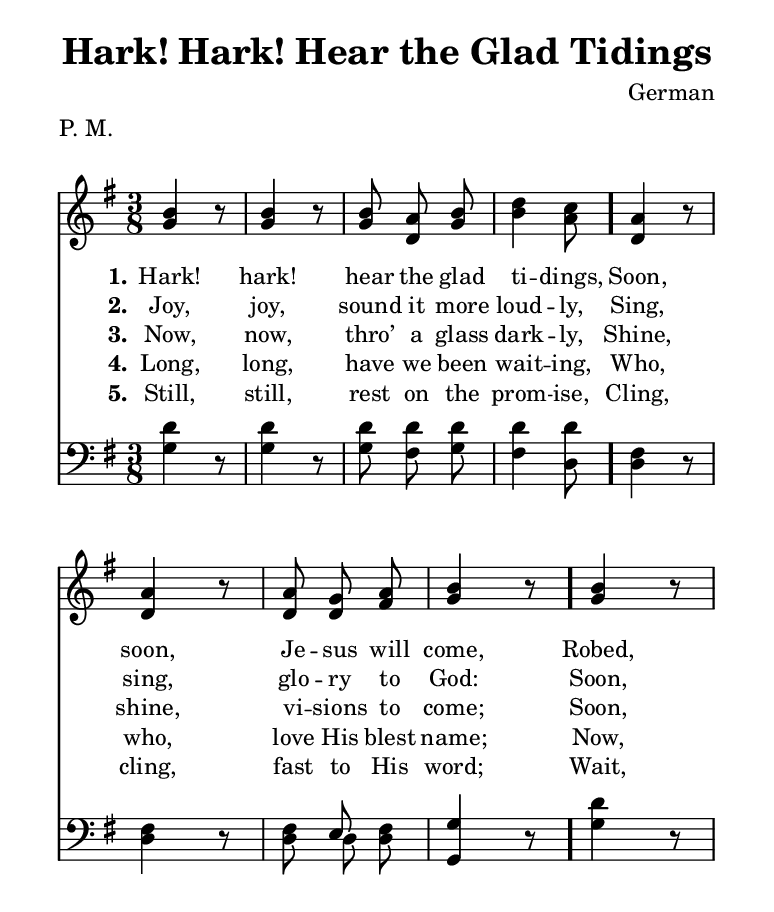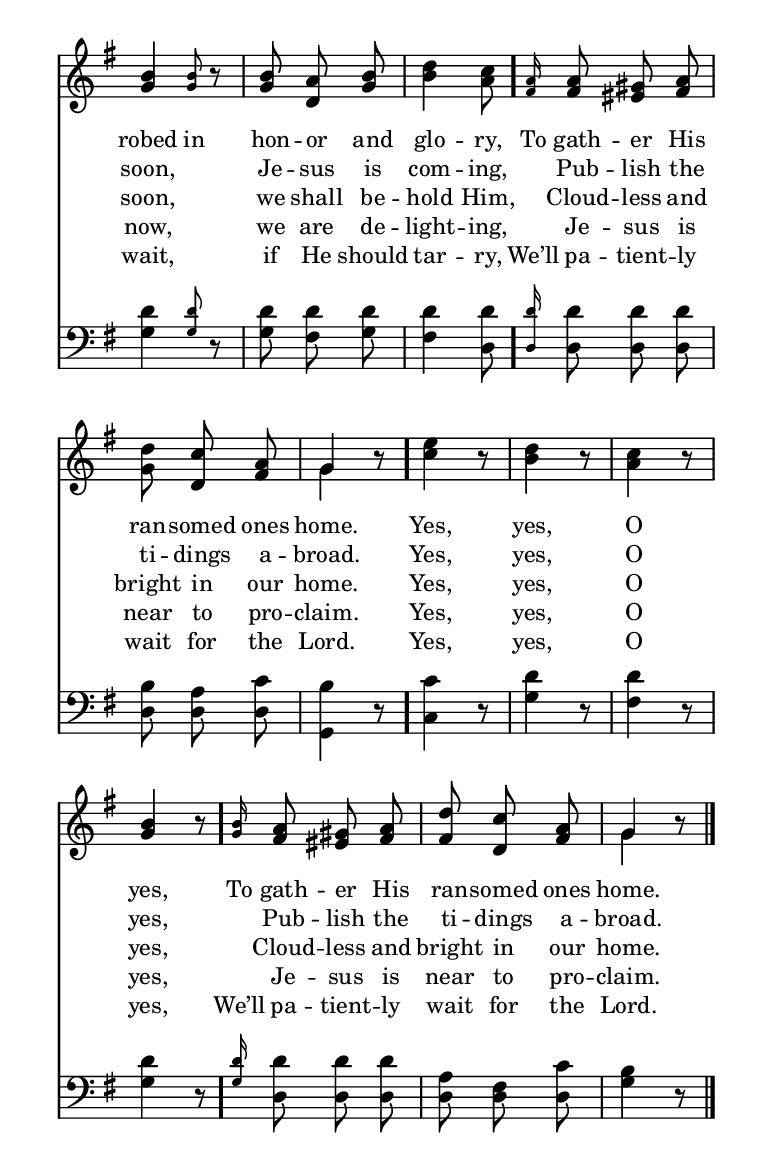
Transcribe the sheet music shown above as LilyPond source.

\include "common/global.ily"
\paper {
  \include "common/paper.ily"
  ragged-bottom = ##t
  ragged-last-bottom = ##t
  systems-per-page = #(cond (is-eogsized 3) (#t #f))
  page-count = ##f
}

\header{
  hymnnumber = "52"
  title = "Hark! Hark! Hear the Glad Tidings"
  tunename = ""
  meter = "P. M."
  poet = ""
  composer = "German"
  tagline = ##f
}

% for fermata in MIDI
ta = { \tempo 4=70 }
tb = { \tempo 4=35 }

patternAA = { c4 c8 | c4 c8 | c8 c8 c8 | c4 c8 }
patternAB = { c4 c8 | c4 c8 | c8 c8 c8 | c4 c8 }
patternAC = { c4 c8 | c4 \grace c8 c8 | c8 c8 c8 | c4 c8 }
patternBA = { \grace c16 c8 c8 c8 | c8 c8 c8 | c4 c8 }
patternCA = { c4 c8 | c4 c8 | c4 c8 | c4 c8 }

global = {
  \include "common/overrides.ily"
  \override Staff.TimeSignature.style = #'numbered
  \time 3/8
  \override Score.MetronomeMark.transparent = ##t % hide all fermata changes too
  \ta
  \key g \major
  \autoBeamOff
}

notesSoprano = {
\global
\relative c'' {

  \changePitch \patternAA { b r | b r | b a b | d c }
  \changePitch \patternAB { a r | a r | a g a | b r }
  \changePitch \patternAC { b r | b b r | b a b | d c }
  \changePitch \patternBA { a a gis a | d c a | g r }
  \changePitch \patternCA { e' r | d r | c r | b r }
  \changePitch \patternBA { b a gis a | d c a | g r }

  \bar "|."

}
}

notesAlto = {
\global
\relative e' {

  \changePitch \patternAA { g r | g r | g d g | b a }
  \changePitch \patternAB { d, r | d r | d d fis | g r }
  \changePitch \patternAC { g r | g g r | g d g | b a }
  \changePitch \patternBA { fis fis eis fis | g d fis | g r }
  \changePitch \patternCA { c r | b r | a r | g r }
  \changePitch \patternBA { g fis eis fis | fis d fis | g r }

}
}

notesTenor = {
\global
\relative a {

  \changePitch \patternAA { d r | d r | d d d | d d }
  \changePitch \patternAB { fis, r | fis r | fis e fis | g r }
  \changePitch \patternAC { d' r | d d r | d d d | d d }
  \changePitch \patternBA { d d d d | b a c | b r }
  \changePitch \patternCA { c r | d r | d r | d r }
  \changePitch \patternBA { d d d d | a fis c' | b r }

}
}

notesBass = {
\global
\relative f {

  \changePitch \patternAA { g r | g r | g fis g | fis d }
  \changePitch \patternAB { d r | d r | d d d | g, r }
  \changePitch \patternAC { g' r | g g r | g fis g | fis d }
  \changePitch \patternBA { d d d d | d d d | g, r }
  \changePitch \patternCA { c r | g' r | fis r | g r }
  \changePitch \patternBA { g d d d | d d d | g r }

}
}

wordsA = \lyricmode {
\set stanza = "1."

Hark! hark! hear the glad ti -- dings, \bar "."
Soon, soon, Je -- sus will come, %{HIDE>%} \set includeGraceNotes = ##t %{<HIDE%} \bar "."
Robed, robed in hon -- or and glo -- ry, \bar "."
To gath -- er His ran -- somed ones home. \bar "."
Yes, yes, O yes, \bar "."
To gath -- er His ran -- somed ones home.  %{HIDE>%} \set includeGraceNotes = ##f %{<HIDE%} \bar "."

}

wordsB = \lyricmode {
\set stanza = "2."

Joy, joy, sound it more loud -- ly,
Sing, sing, glo -- ry to God:
Soon, soon, Je -- sus is com -- ing,
Pub -- lish the ti -- dings a -- broad.
Yes, yes, O yes,
Pub -- lish the ti -- dings a -- broad.

}

wordsC = \lyricmode {
\set stanza = "3."

Now, now, thro’ a glass dark -- ly,
Shine, shine, vi -- sions to come;
Soon, soon, we shall be -- hold Him,
Cloud -- less and bright in our home.
Yes, yes, O yes,
Cloud -- less and bright in our home.

}

wordsD = \lyricmode {
\set stanza = "4."

Long, long, have we been wait -- ing,
Who, who, love His blest name;
Now, now, we are de -- light -- ing,
Je -- sus is near to pro -- claim.
Yes, yes, O yes,
Je -- sus is near to pro -- claim.

}

wordsE = \lyricmode {
\set stanza = "5."

Still, still, rest on the prom -- ise,
Cling, cling, fast to His word;
Wait, wait, if He should %{HIDE>%} \set includeGraceNotes = ##t %{<HIDE%} tar -- ry,
We’ll pa -- tient -- ly wait for the Lord.
Yes, yes, O yes,
We’ll pa -- tient -- ly wait for the Lord. %{HIDE>%} \set includeGraceNotes = ##f %{<HIDE%}

}

\score {
  \context ChoirStaff <<
    \context Staff = upper <<
      \set Staff.autoBeaming = ##f
      \set ChoirStaff.systemStartDelimiter = #'SystemStartBar
      \set ChoirStaff.printPartCombineTexts = ##f
      \partcombine #'(2 . 9) \notesSoprano \notesAlto
      \context NullVoice = sopranos { \voiceOne << \notesSoprano >> }
      \context NullVoice = altos { \voiceTwo << \notesAlto >> }
      \context Lyrics = one   \lyricsto sopranos \wordsA
      \context Lyrics = two   \lyricsto sopranos \wordsB
      \context Lyrics = three \lyricsto sopranos \wordsC
      \context Lyrics = four  \lyricsto sopranos \wordsD
      \context Lyrics = five  \lyricsto sopranos \wordsE
    >>
    \context Staff = men <<
      \set Staff.autoBeaming = ##f
      \clef bass
      \set ChoirStaff.printPartCombineTexts = ##f
      \partcombine #'(2 . 9) \notesTenor \notesBass
      \context NullVoice = tenors { \voiceOne << \notesTenor >> }
      \context NullVoice = basses { \voiceTwo << \notesBass >> }
    >>
  >>
  \layout {
    \include "common/layout.ily"
  }
  \midi{
    \include "common/midi.ily"
  }
}

\version "2.19.49"  % necessary for upgrading to future LilyPond versions.

% vi:set et ts=2 sw=2 ai nocindent syntax=lilypond:
